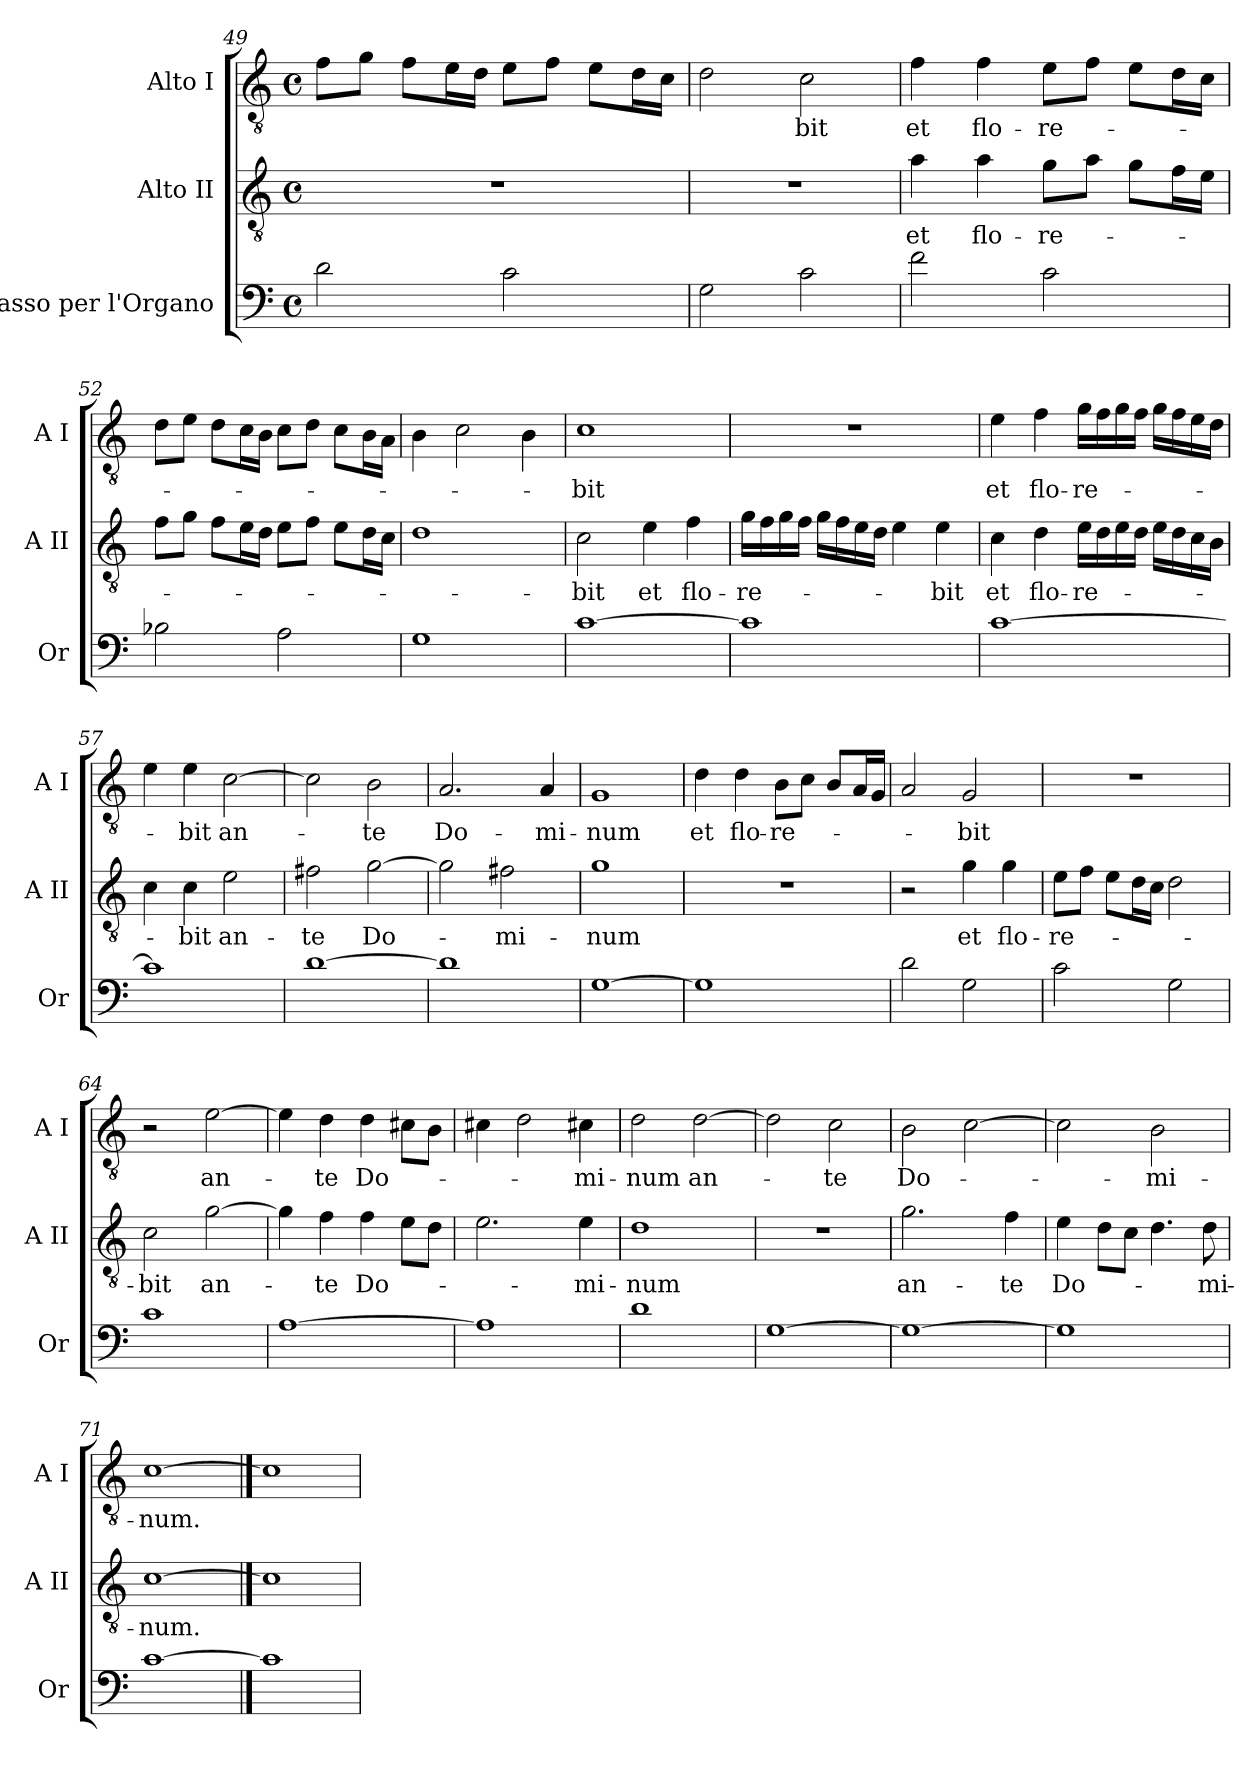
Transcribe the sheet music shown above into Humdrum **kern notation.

**kern	**kern	**text	**kern	**text
*part3	*part2	*part2	*part1	*part1
*staff3	*staff2	*staff2	*staff1	*staff1
*I"Basso per l'Organo	*I"Alto II	*	*I"Alto I	*
*I'Or	*I'A II	*	*I'A I	*
*clefF4	*clefGv2	*	*clefGv2	*
*ITrd7c12	*	*	*	*
*k[]	*k[]	*	*k[]	*
*C:	*C:	*	*C:	*
*M4/4	*M4/4	*	*M4/4	*
*met(c)	*met(c)	*	*met(c)	*
=49	=49	=49	=49	=49
2D>\	1r	.	8f\L	.
.	.	.	8g\J	.
.	.	.	8f\L	.
.	.	.	16e\L	.
.	.	.	16d\JJ	.
2C\	.	.	8e\L	.
.	.	.	8f\J	.
.	.	.	8e\L	.
.	.	.	16d\L	.
.	.	.	16c\JJ	.
=50	=50	=50	=50	=50
2GG\	1r	.	2d\	.
!	!	!	!	!LO:LY:b
2C\	.	.	2c\	-bit
!!LO:PB:g=z
=51	=51	=51	=51	=51
!	!	!LO:LY:b	!	!LO:LY:b
2F\	4a\	et	4f\	et
!	!	!LO:LY:b	!	!LO:LY:b
.	4a\	flo-	4f\	flo-
!	!	!LO:LY:b	!	!LO:LY:b
2C\	8g\L	-re-	8e\L	-re-
.	8a\J	.	8f\J	.
.	8g\L	.	8e\L	.
.	16f\L	.	16d\L	.
.	16e\JJ	.	16c\JJ	.
=52	=52	=52	=52	=52
2BB-X\	8f\L	.	8d\L	.
.	8g\J	.	8e\J	.
.	8f\L	.	8d\L	.
.	16e\L	.	16c\L	.
.	16d\JJ	.	16B\JJ	.
2AA\	8e\L	.	8c\L	.
.	8f\J	.	8d\J	.
.	8e\L	.	8c\L	.
.	16d\L	.	16B\L	.
.	16c\JJ	.	16A\JJ	.
=53	=53	=53	=53	=53
1GG	1d	.	4B\	.
.	.	.	2c\	.
.	.	.	4B\	.
=54	=54	=54	=54	=54
!	!	!LO:LY:b	!	!LO:LY:b
[<1C	2c\	-bit	1c	-bit
!	!	!LO:LY:b	!	!
.	4e\	et	.	.
!	!	!LO:LY:b	!	!
.	4f\	flo-	.	.
=55	=55	=55	=55	=55
!	!	!LO:LY:b	!	!
1C]	16g\LL	-re-	1r	.
.	16f\	.	.	.
.	16g\	.	.	.
.	16f\JJ	.	.	.
.	16g\LL	.	.	.
.	16f\	.	.	.
.	16e\	.	.	.
.	16d\JJ	.	.	.
.	4e\	.	.	.
!	!	!LO:LY:b	!	!
.	4e\	-bit	.	.
!!LO:LB:g=z
=56	=56	=56	=56	=56
!	!	!LO:LY:b	!	!LO:LY:b
[<1C	4c\	et	4e\	et
!	!	!LO:LY:b	!	!LO:LY:b
.	4d\	flo-	4f\	flo-
!	!	!LO:LY:b	!	!LO:LY:b
.	16e\LL	-re-	16g\LL	-re-
.	16d\	.	16f\	.
.	16e\	.	16g\	.
.	16d\JJ	.	16f\JJ	.
.	16e\LL	.	16g\LL	.
.	16d\	.	16f\	.
.	16c\	.	16e\	.
.	16B\JJ	.	16d\JJ	.
=57	=57	=57	=57	=57
1C]	4c\	.	4e\	.
!	!	!LO:LY:b	!	!LO:LY:b
.	4c\	-bit	4e\	-bit
!	!	!LO:LY:b	!	!LO:LY:b
.	2e\	an-	[>2c\	an-
=58	=58	=58	=58	=58
!	!	!LO:LY:b	!	!
[>1D	2f#X\	-te	2c\]	.
!	!	!LO:LY:b	!	!LO:LY:b
.	[>2g\	Do-	2B\	-te
=59	=59	=59	=59	=59
!	!	!	!	!LO:LY:b
1D]	2g\]	.	2.A/	Do-
!	!	!LO:LY:b	!	!
.	2f#X\	-mi-	.	.
!	!	!	!	!LO:LY:b
.	.	.	4A/	-mi-
=60	=60	=60	=60	=60
!	!	!LO:LY:b	!	!LO:LY:b
[<1GG	1g	-num	1G	-num
!!LO:LB:g=z
=61	=61	=61	=61	=61
!	!	!	!	!LO:LY:b
1GG]	1r	.	4d\	et
!	!	!	!	!LO:LY:b
.	.	.	4d\	flo-
!	!	!	!	!LO:LY:b
.	.	.	8B\L	-re-
.	.	.	8c\J	.
.	.	.	8B/L	.
.	.	.	16A/L	.
.	.	.	16G/JJ	.
=62	=62	=62	=62	=62
2D\	2r	.	2A/	.
!	!	!LO:LY:b	!	!LO:LY:b
2GG\	4g\	et	2G/	-bit
!	!	!LO:LY:b	!	!
.	4g\	flo-	.	.
=63	=63	=63	=63	=63
!	!	!LO:LY:b	!	!
2C\	8e\L	-re-	1r	.
.	8f\J	.	.	.
.	8e\L	.	.	.
.	16d\L	.	.	.
.	16c\JJ	.	.	.
2GG\	2d\	.	.	.
=64	=64	=64	=64	=64
!	!	!LO:LY:b	!	!
1C	2c\	-bit	2r	.
!	!	!LO:LY:b	!	!LO:LY:b
.	[>2g\	an-	[>2e\	an-
=65	=65	=65	=65	=65
[<1AA	4g\]	.	4e\]	.
!	!	!LO:LY:b	!	!LO:LY:b
.	4f\	-te	4d\	-te
!	!	!LO:LY:b	!	!LO:LY:b
.	4f\	Do-	4d\	Do-
.	8e\L	.	8c#X\L	.
.	8d\J	.	8B\J	.
=66	=66	=66	=66	=66
1AA]	2.e\	.	4c#X\	.
.	.	.	2d\	.
!	!	!LO:LY:b	!	!LO:LY:b
.	4e\	-mi-	4c#X\	-mi-
!!LO:LB:g=z
=67	=67	=67	=67	=67
!	!	!LO:LY:b	!	!LO:LY:b
1D	1d	-num	2d\	-num
!	!	!	!	!LO:LY:b
.	.	.	[>2d\	an-
=68	=68	=68	=68	=68
[<1GG	1r	.	2d\]	.
!	!	!	!	!LO:LY:b
.	.	.	2c\	-te
=69	=69	=69	=69	=69
!	!	!LO:LY:b	!	!LO:LY:b
1GG_	2.g\	an-	2B\	Do-
.	.	.	[>2c\	.
!	!	!LO:LY:b	!	!
.	4f\	-te	.	.
=70	=70	=70	=70	=70
!	!	!LO:LY:b	!	!
1GG]	4e\	Do-	2c\]	.
.	8d\L	.	.	.
.	8c\J	.	.	.
!	!	!	!	!LO:LY:b
.	4.d\	.	2B\	-mi-
!	!	!LO:LY:b	!	!
.	8d\	-mi-	.	.
=71	=71	=71	=71	=71
!	!	!LO:LY:b	!	!LO:LY:b
[1C	[1c	-num.	[1c	-num.
==72	==72	==72	==72	==72
1C]	1c]	.	1c]	.
=	=	=	=	=
*-	*-	*-	*-	*-
